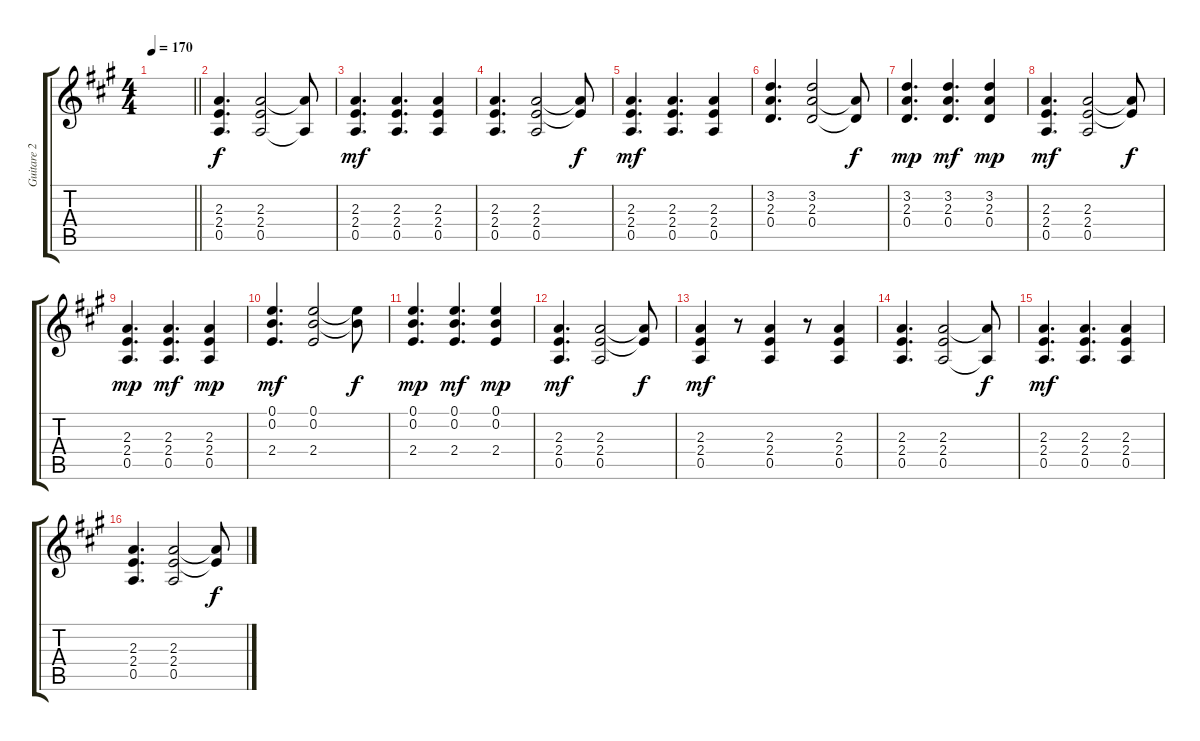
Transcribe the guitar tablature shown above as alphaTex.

\track ("Guitare 2" "Guitare 2") {instrument acousticguitarsteel}
\staff {score tabs}
\tuning (E4 B3 G3 D3 A2 E2) {hide}
\ts (4 4)
\tempo 170
\clef g2
\barLineRight lightlight
\ks a
|
(2.3 2.4 0.5).4{d} (2.3 2.4 0.5).2 (2.3{t} 0.5{t}).8{dy f} |
(2.3 2.4 0.5).4{d dy mf} (2.3 2.4 0.5).4{d} (2.3 2.4 0.5).4 |
(2.3 2.4 0.5).4{d} (2.3 2.4 0.5).2 (2.3{t} 2.4{t}).8{dy f} |
(2.3 2.4 0.5).4{d dy mf} (2.3 2.4 0.5).4{d} (2.3 2.4 0.5).4 |
(3.2 2.3 0.4).4{d} (3.2 2.3 0.4).2 (2.3{t} 0.4{t}).8{dy f} |
(3.2 2.3 0.4).4{d dy mp} (3.2 2.3 0.4).4{d dy mf} (3.2 2.3 0.4).4{dy mp} |
(2.3 2.4 0.5).4{d dy mf} (2.3 2.4 0.5).2 (2.3{t} 2.4{t}).8{dy f} |
(2.3 2.4 0.5).4{d dy mp} (2.3 2.4 0.5).4{d dy mf} (2.3 2.4 0.5).4{dy mp} |
(0.1 0.2 2.4).4{d dy mf} (0.1 0.2 2.4).2 (0.1{t} 0.2{t}).8{dy f} |
(0.1 0.2 2.4).4{d dy mp} (0.1 0.2 2.4).4{d dy mf} (0.1 0.2 2.4).4{dy mp} |
(2.3 2.4 0.5).4{d dy mf} (2.3 2.4 0.5).2 (2.3{t} 2.4{t}).8{dy f} |
(2.3 2.4 0.5).4{dy mf} r.8 (2.3 2.4 0.5).4 r.8 (2.3 2.4 0.5).4 |
(2.3 2.4 0.5).4{d} (2.3 2.4 0.5).2 (2.3{t} 0.5{t}).8{dy f} |
(2.3 2.4 0.5).4{d dy mf} (2.3 2.4 0.5).4{d} (2.3 2.4 0.5).4 |
(2.3 2.4 0.5).4{d} (2.3 2.4 0.5).2 (2.3{t} 2.4{t}).8{dy f}
